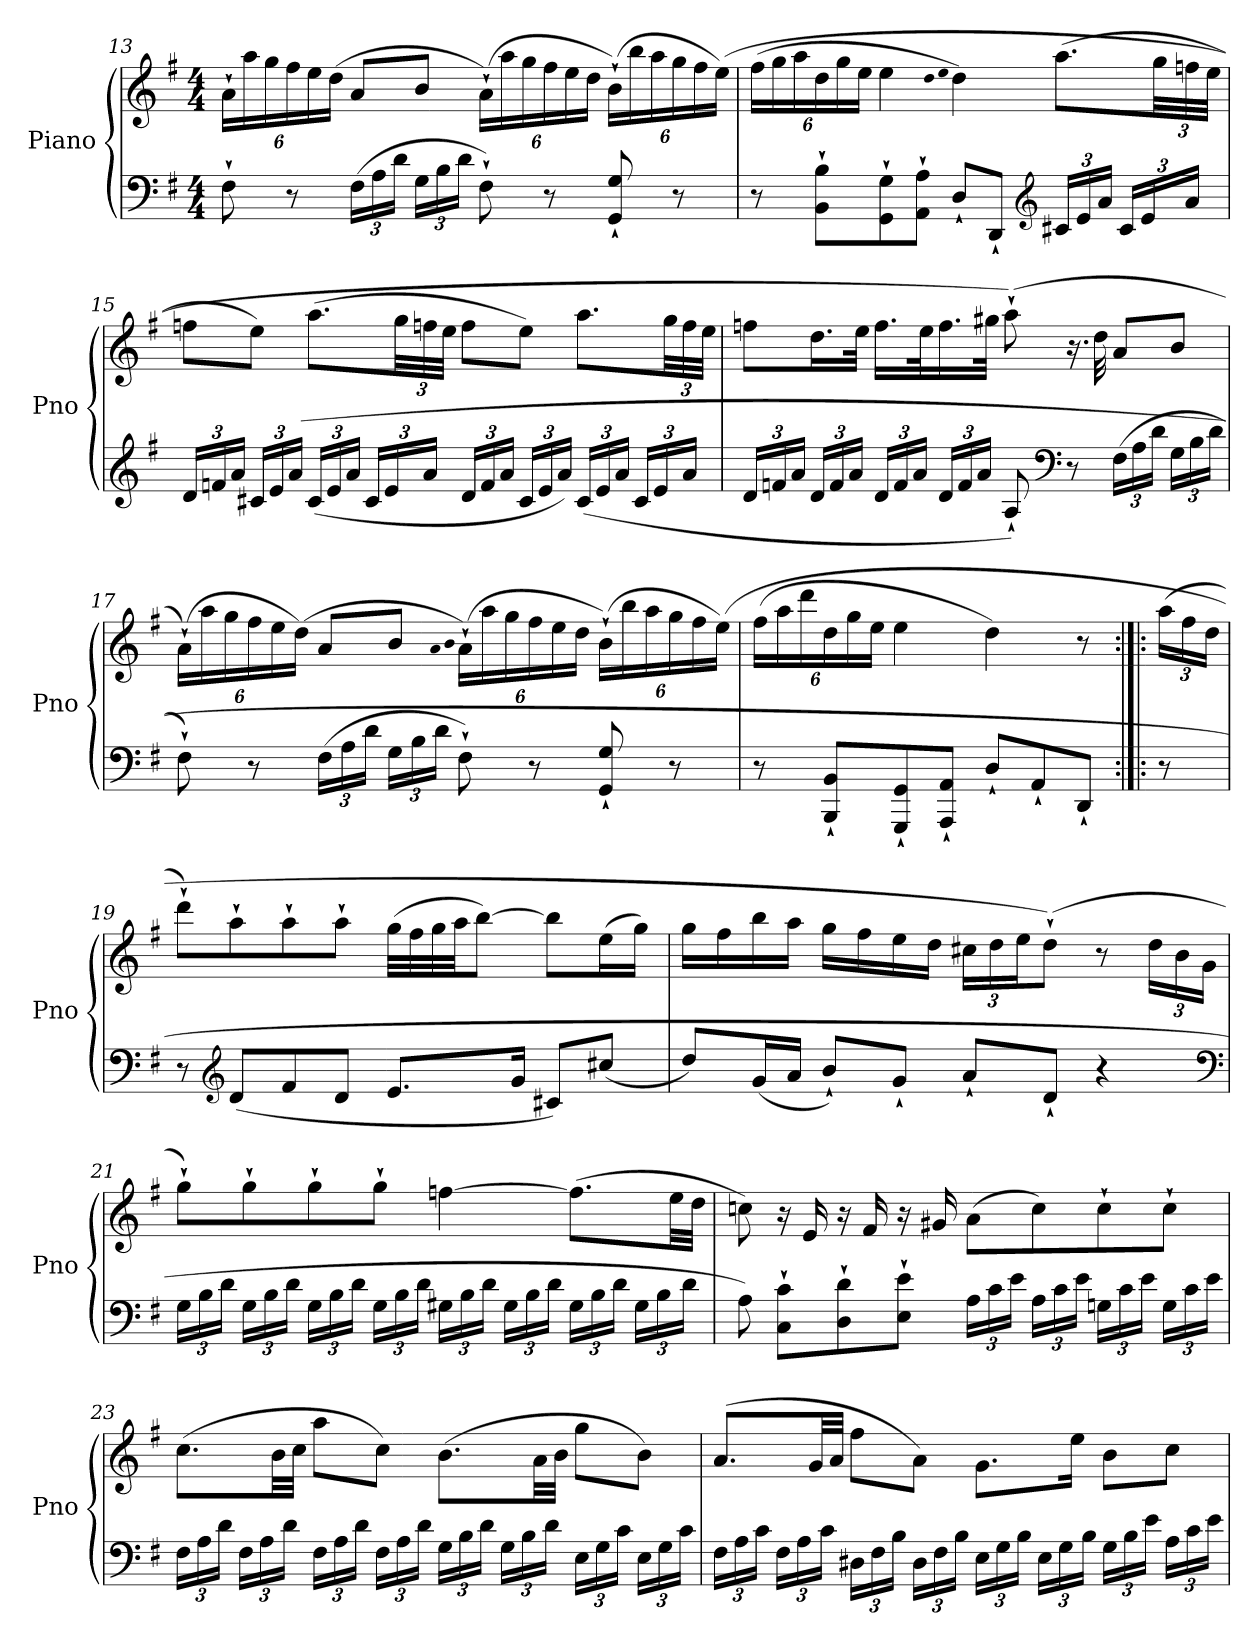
**kern	**kern
*part1	*part1
*staff2	*staff1
*I"Piano	*
*I'Pno	*
*clefF4	*clefG2
*k[f#]	*k[f#]
*G:	*G:
*M4/4	*M4/4
=13	=13
8F#`\	24a`\LL
.	24aa\
.	24gg\
8r	24ff#\
.	24ee\
.	(24dd\JJ
(24F#\LL	8a/L
24A\	.
24d\JJ	.
24G\LL	8b/J
24B\	.
24d\JJ	.
8F#`\)	(24a`\LL)
.	24aa\
.	24gg\
8r	24ff#\
.	24ee\
.	24dd\JJ
8GG`/ 8G`/	(24b`\LL)
.	24bb\
.	24aa\
8r	24gg\
.	24ff#\
.	(24ee\JJ)
=14	=14
8r	(24ff#\LL
.	24gg\
.	24aa\
8BB`\ 8B`\L	24dd\
.	24gg\
.	24ee\JJ
8GG`\ 8G`\	4ee\
8AA`\ 8A`\J	.
.	qdd
.	qee
8D`/L	4dd\)
8DD`/J	.
*clefG2	*
24c#X/LL	(8.aa\L
24e/	.
24a/JJ	.
24c#/LL	.
24e/	.
.	48gg\LL
24a/JJ	48ffn\
.	48ee\JJJ
=15	=15
24d/LL	8ffn\L
24fn/	.
24a/JJ	.
24c#X/LL	8ee\J)
24e/	.
(24a/JJ	.
(24c#/LL	(8.aa\L
24e/	.
24a/JJ	.
24c#/LL	.
24e/	.
.	48gg\LL
24a/JJ	48ffn\
.	48ee\JJJ
24d/LL	8ff\L
24f/	.
24a/JJ	.
24c#/LL	8ee\J)
24e/	.
24a/JJ)	.
(24c#/LL	8.aa\L
24e/	.
24a/JJ	.
24c#/LL	.
24e/	.
.	48gg\LL
24a/JJ	48ff\
.	48ee\JJJ
=16	=16
24d/LL	8ffn\L
24fn/	.
24a/JJ	.
24d/LL	16.dd\L
24f/	.
24a/JJ	.
.	32ee\JJk
24d/LL	16.ff\LL
24f/	.
24a/JJ	.
.	32ee\K
24d/LL	16.ff\
24f/	.
24a/JJ	.
.	32gg#X\JJk
8A`/)	(8aa`\)
*clefF4	*
8r	16.r
.	32dd\
(24F#\LL	8a/L
24A\	.
24d\JJ	.
24G\LL	8b/J
24B\	.
24d\JJ	.
=17	=17
8F#`\)	(24a`\LL)
.	24aa\
.	24gg\
8r	24ff#\
.	24ee\
.	(24dd\JJ)
(24F#\LL	8a/L
24A\	.
24d\JJ	.
24G\LL	8b/J
24B\	.
24d\JJ	.
.	qa
.	qb
8F#`\)	(24a`\LL)
.	24aa\
.	24gg\
8r	24ff#\
.	24ee\
.	24dd\JJ
8GG`/ 8G`/	(24b`\LL)
.	24bb\
.	24aa\
8r	24gg\
.	24ff#\
.	(24ee\JJ)
=18	=18
8r	(24ff#\LL
.	24aa\
.	24ddd\
8BBB`/ 8BB`/L	24dd\
.	24gg\
.	24ee\JJ
8GGG`/ 8GG`/	4ee\
8AAA`/ 8AA`/J	.
8D`/L	4dd\)
8AA`/	.
8DD`/J	8r
=:|!|:	=:|!|:
8r	(24aa\LL
.	24ff#\
.	24dd\JJ
=19	=19
8r	8ddd`\L)
*clefG2	*
(8d/L	8aa`\
8f#/	8aa`\
8d/J	8aa`\J
8.e/L	(32gg\LLL
.	32ff#\
.	32gg\
.	32aa\JJ
.	[8bb\J)
16g/Jk	.
8c#X/L)	8bb\L]
(8cc#X/J	(16ee\L
.	16gg\JJ)
=20	=20
8dd/L)	16gg\LL
.	16ff#\
(16g/L	16bb\
16a/JJ	16aa\JJ
8b`/L)	16gg\LL
.	16ff#\
8g`/J	16ee\
.	16dd\JJ
8a`/L	24cc#X\LL
.	24dd\
.	24ee\J
8d`/J	(8dd`\J)
4r	8r
.	24dd\LL
.	24b\
.	24g\JJ
*clefF4	*
=21	=21
24G\LL	8gg`\L)
24B\	.
24d\JJ	.
24G\LL	8gg`\
24B\	.
24d\JJ	.
24G\LL	8gg`\
24B\	.
24d\JJ	.
24G\LL	8gg`\J
24B\	.
24d\JJ	.
24G#X\LL	[4ffn\
24B\	.
24d\JJ	.
24G#\LL	.
24B\	.
24d\JJ	.
24G#\LL	(8.ff\L]
24B\	.
24d\JJ	.
24G#\LL	.
24B\	.
.	32ee\LL
24d\JJ	.
.	32dd\JJJ
=22	=22
8A\)	8ccn\)
8C`\ 8c`\L	16r
.	16e/
8D`\ 8d`\	16r
.	16f#/
8E`\ 8e`\J	16r
.	16g#X/
24A\LL	(8a\L
24c\	.
24e\JJ	.
24A\LL	8cc\)
24c\	.
24e\JJ	.
24Gn\LL	8cc`\
24c\	.
24e\JJ	.
24G\LL	8cc`\J
24c\	.
24e\JJ	.
=23	=23
24F#\LL	(8.cc\L
24A\	.
24d\JJ	.
24F#\LL	.
24A\	.
.	32b\LL
24d\JJ	.
.	32cc\JJJ
24F#\LL	8aa\L
24A\	.
24d\JJ	.
24F#\LL	8cc\J)
24A\	.
24d\JJ	.
24G\LL	(8.b\L
24B\	.
24d\JJ	.
24G\LL	.
24B\	.
.	32a\LL
24d\JJ	.
.	32b\JJJ
24E\LL	8gg\L
24G\	.
24c\JJ	.
24E\LL	8b\J)
24G\	.
24c\JJ	.
=24	=24
24F#\LL	(8.a/L
24A\	.
24c\JJ	.
24F#\LL	.
24A\	.
.	32g/LL
24c\JJ	.
.	32a/JJJ
24D#X\LL	8ff#\L
24F#\	.
24B\JJ	.
24D#\LL	8a\J)
24F#\	.
24B\JJ	.
24E\LL	8.g\L
24G\	.
24B\JJ	.
24E\LL	.
24G\	.
.	16ee\Jk
24B\JJ	.
24G\LL	8b\L
24B\	.
24e\JJ	.
24A\LL	8cc\J
24c\	.
24e\JJ	.
=	=
*-	*-
